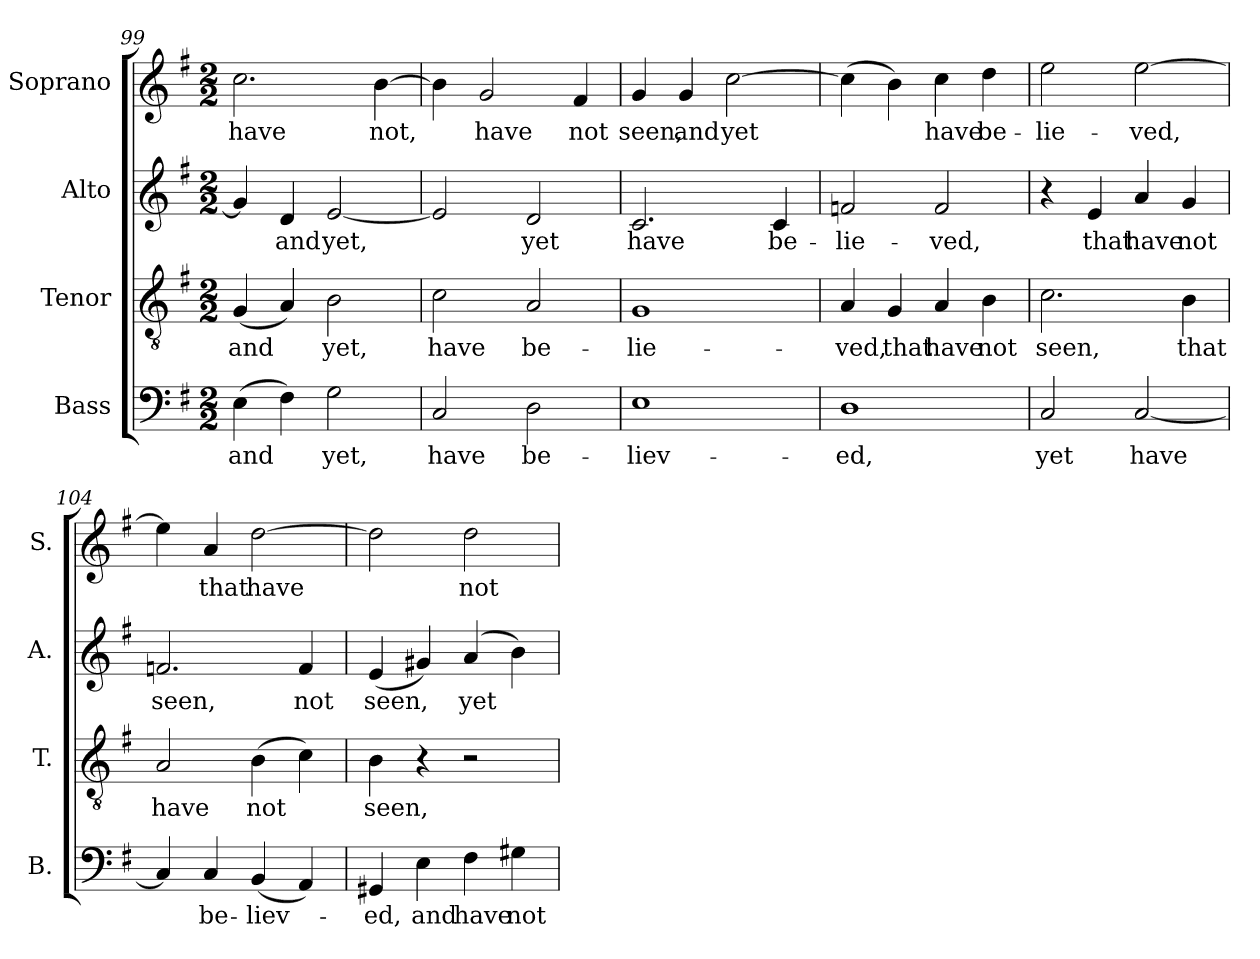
**kern	**text	**kern	**text	**kern	**text	**kern	**text
*part4	*part4	*part3	*part3	*part2	*part2	*part1	*part1
*staff4	*staff4	*staff3	*staff3	*staff2	*staff2	*staff1	*staff1
*I"Bass	*	*I"Tenor	*	*I"Alto	*	*I"Soprano	*
*I'B.	*	*I'T.	*	*I'A.	*	*I'S.	*
*clefF4	*	*clefGv2	*	*clefG2	*	*clefG2	*
*	*	*ITrd7c12	*	*	*	*	*
*k[f#]	*	*k[f#]	*	*k[f#]	*	*k[f#]	*
*G:	*	*G:	*	*G:	*	*G:	*
*M2/2	*	*M2/2	*	*M2/2	*	*M2/2	*
=99	=99	=99	=99	=99	=99	=99	=99
!	!LO:LY:b:color=#000000	!	!	!	!	!	!
!	!	!	!LO:LY:b:color=#000000	!	!	!	!
!	!	!	!	!	!	!	!LO:LY:b:color=#000000
(4Ei\	and	(4GGi/	and	4gi/]	.	2.cci\	have
!	!	!	!	!	!LO:LY:b:color=#000000	!	!
4F#i\)	.	4AAi/)	.	4di/	and	.	.
!	!LO:LY:b:color=#000000	!	!	!	!	!	!
!	!	!	!LO:LY:b:color=#000000	!	!	!	!
!	!	!	!	!	!LO:LY:b:color=#000000	!	!
2Gi\	yet,	2BBi\	yet,	[2ei/	yet,	.	.
!	!	!	!	!	!	!	!LO:LY:b:color=#000000
.	.	.	.	.	.	[4bi\	not,
=100	=100	=100	=100	=100	=100	=100	=100
!	!LO:LY:b:color=#000000	!	!	!	!	!	!
!	!	!	!LO:LY:b:color=#000000	!	!	!	!
2Ci/	have	2Ci\	have	2ei/]	.	4bi\]	.
!	!	!	!	!	!	!	!LO:LY:b:color=#000000
.	.	.	.	.	.	2gi/	have
!	!LO:LY:b:color=#000000	!	!	!	!	!	!
!	!	!	!LO:LY:b:color=#000000	!	!	!	!
!	!	!	!	!	!LO:LY:b:color=#000000	!	!
2Di\	be-	2AAi/	be-	2di/	yet	.	.
!	!	!	!	!	!	!	!LO:LY:b:color=#000000
.	.	.	.	.	.	4f#i/	not
=101	=101	=101	=101	=101	=101	=101	=101
!	!LO:LY:b:color=#000000	!	!	!	!	!	!
!	!	!	!LO:LY:b:color=#000000	!	!	!	!
!	!	!	!	!	!LO:LY:b:color=#000000	!	!
!	!	!	!	!	!	!	!LO:LY:b:color=#000000
1Ei	-liev-	1GGi	-lie-	2.ci/	have	4gi/	seen,
!	!	!	!	!	!	!	!LO:LY:b:color=#000000
.	.	.	.	.	.	4gi/	and
!	!	!	!	!	!	!	!LO:LY:b:color=#000000
.	.	.	.	.	.	[2cci\	yet
!	!	!	!	!	!LO:LY:b:color=#000000	!	!
.	.	.	.	4ci/	be-	.	.
=102	=102	=102	=102	=102	=102	=102	=102
!	!LO:LY:b:color=#000000	!	!	!	!	!	!
!	!	!	!LO:LY:b:color=#000000	!	!	!	!
!	!	!	!	!	!LO:LY:b:color=#000000	!	!
1Di	-ed,	4AAi/	-ved,	2fni/	-lie-	(4cci\]	.
!	!	!	!LO:LY:b:color=#000000	!	!	!	!
.	.	4GGi/	that	.	.	4bi\)	.
!	!	!	!LO:LY:b:color=#000000	!	!	!	!
!	!	!	!	!	!LO:LY:b:color=#000000	!	!
!	!	!	!	!	!	!	!LO:LY:b:color=#000000
.	.	4AAi/	have	2fi/	-ved,	4cci\	have
!	!	!	!LO:LY:b:color=#000000	!	!	!	!
!	!	!	!	!	!	!	!LO:LY:b:color=#000000
.	.	4BBi\	not	.	.	4ddi\	be-
=103	=103	=103	=103	=103	=103	=103	=103
!	!LO:LY:b:color=#000000	!	!	!	!	!	!
!	!	!	!LO:LY:b:color=#000000	!	!	!	!
!	!	!	!	!	!	!	!LO:LY:b:color=#000000
2Ci/	yet	2.Ci\	seen,	4r	.	2eei\	-lie-
!	!	!	!	!	!LO:LY:b:color=#000000	!	!
.	.	.	.	4ei/	that	.	.
!	!LO:LY:b:color=#000000	!	!	!	!	!	!
!	!	!	!	!	!LO:LY:b:color=#000000	!	!
!	!	!	!	!	!	!	!LO:LY:b:color=#000000
[2Ci/	have	.	.	4ai/	have	[2eei\	-ved,
!	!	!	!LO:LY:b:color=#000000	!	!	!	!
!	!	!	!	!	!LO:LY:b:color=#000000	!	!
.	.	4BBi\	that	4gi/	not	.	.
=104	=104	=104	=104	=104	=104	=104	=104
!	!	!	!LO:LY:b:color=#000000	!	!	!	!
!	!	!	!	!	!LO:LY:b:color=#000000	!	!
4Ci/]	.	2AAi/	have	2.fni/	seen,	4eei\]	.
!	!LO:LY:b:color=#000000	!	!	!	!	!	!
!	!	!	!	!	!	!	!LO:LY:b:color=#000000
4Ci/	be-	.	.	.	.	4ai/	that
!	!LO:LY:b:color=#000000	!	!	!	!	!	!
!	!	!	!LO:LY:b:color=#000000	!	!	!	!
!	!	!	!	!	!	!	!LO:LY:b:color=#000000
(4BBi/	-liev-	(4BBi\	not	.	.	[2ddi\	have
!	!	!	!	!	!LO:LY:b:color=#000000	!	!
4AAi/)	.	4Ci\)	.	4fi/	not	.	.
!!LO:LB:g=z
=105	=105	=105	=105	=105	=105	=105	=105
!	!LO:LY:b:color=#000000	!	!	!	!	!	!
!	!	!	!LO:LY:b:color=#000000	!	!	!	!
!	!	!	!	!	!LO:LY:b:color=#000000	!	!
4GG#Xi/	-ed,	4BBi\	seen,	(4ei/	seen,	2ddi\]	.
!	!LO:LY:b:color=#000000	!	!	!	!	!	!
4Ei\	and	4r	.	4g#Xi/)	.	.	.
!	!LO:LY:b:color=#000000	!	!	!	!	!	!
!	!	!	!	!	!LO:LY:b:color=#000000	!	!
!	!	!	!	!	!	!	!LO:LY:b:color=#000000
4F#i\	have	2r	.	(4ai/	yet	2ddi\	not
!	!LO:LY:b:color=#000000	!	!	!	!	!	!
4G#Xi\	not	.	.	4bi\)	.	.	.
=	=	=	=	=	=	=	=
*-	*-	*-	*-	*-	*-	*-	*-
